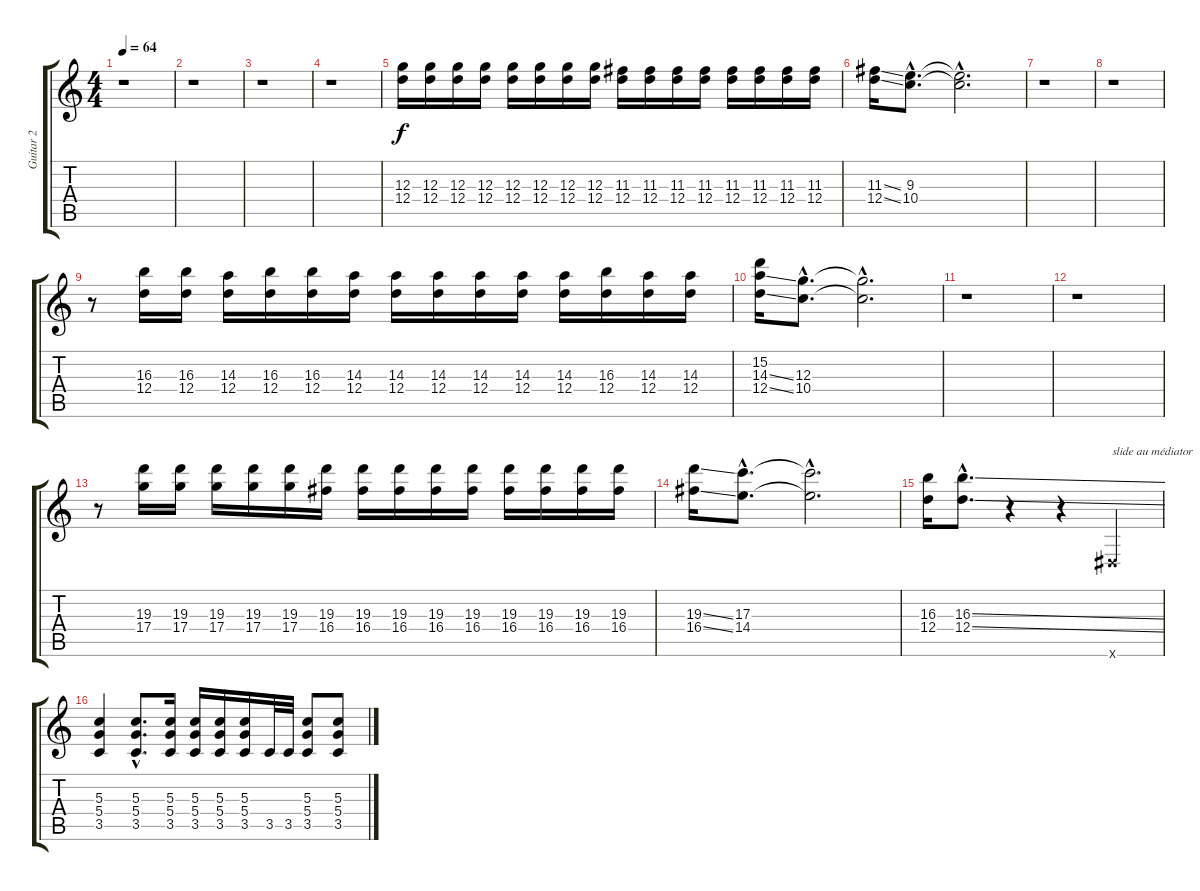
\track ("Guitar 2" "Guitar 2") {instrument distortionguitar}
\staff {score tabs}
\tuning (E4 B3 G3 D3 A2 E2) {hide}
\ts (4 4)
\tempo 64
\clef g2
\ks c
r.1{dy f} |
r.1 |
r.1 |
r.1 |
(12.3 12.4).16 (12.3 12.4).16 (12.3 12.4).16 (12.3 12.4).16 (12.3 12.4).16 (12.3 12.4).16 (12.3 12.4).16 (12.3 12.4).16 (11.3 12.4).16 (11.3 12.4).16 (11.3 12.4).16 (11.3 12.4).16 (11.3 12.4).16 (11.3 12.4).16 (11.3 12.4).16 (11.3 12.4).16 |
(11.3{ss} 12.4{ss}).16 (9.3{hac} 10.4{hac}).8{d} (9.3{hac t} 10.4{hac t}).2{d} |
r.1 |
r.1 |
r.8 (16.3 12.4).16 (16.3 12.4).16 (14.3 12.4).16 (16.3 12.4).16 (16.3 12.4).16 (14.3 12.4).16 (14.3 12.4).16 (14.3 12.4).16 (14.3 12.4).16 (14.3 12.4).16 (14.3 12.4).16 (16.3 12.4).16 (14.3 12.4).16 (14.3 12.4).16 |
(15.2 14.3{ss} 12.4{ss}).16 (12.3{hac} 10.4{hac}).8{d} (12.3{hac t} 10.4{hac t}).2{d} |
r.1 |
r.1 |
r.8 (19.3 17.4).16 (19.3 17.4).16 (19.3 17.4).16 (19.3 17.4).16 (19.3 17.4).16 (19.3 16.4).16 (19.3 16.4).16 (19.3 16.4).16 (19.3 16.4).16 (19.3 16.4).16 (19.3 16.4).16 (19.3 16.4).16 (19.3 16.4).16 (19.3 16.4).16 |
(19.3{ss} 16.4{ss}).16 (17.3{hac} 14.4{hac}).8{d} (17.3{hac t} 14.4{hac t}).2{d} |
(16.3 12.4).16 (16.3{ss hac} 12.4{ss hac}).8{d} r.4 r.4 -1.6{x}.4{txt "slide au médiator"} |
(5.3 5.4 3.5).4 (5.3{hac} 5.4{hac} 3.5{hac}).8{d} (5.3 5.4 3.5).16 (5.3 5.4 3.5).16 (5.3 5.4 3.5).16 (5.3 5.4 3.5).16 3.5.32 3.5.32 (5.3 5.4 3.5).8 (5.3 5.4 3.5).8
